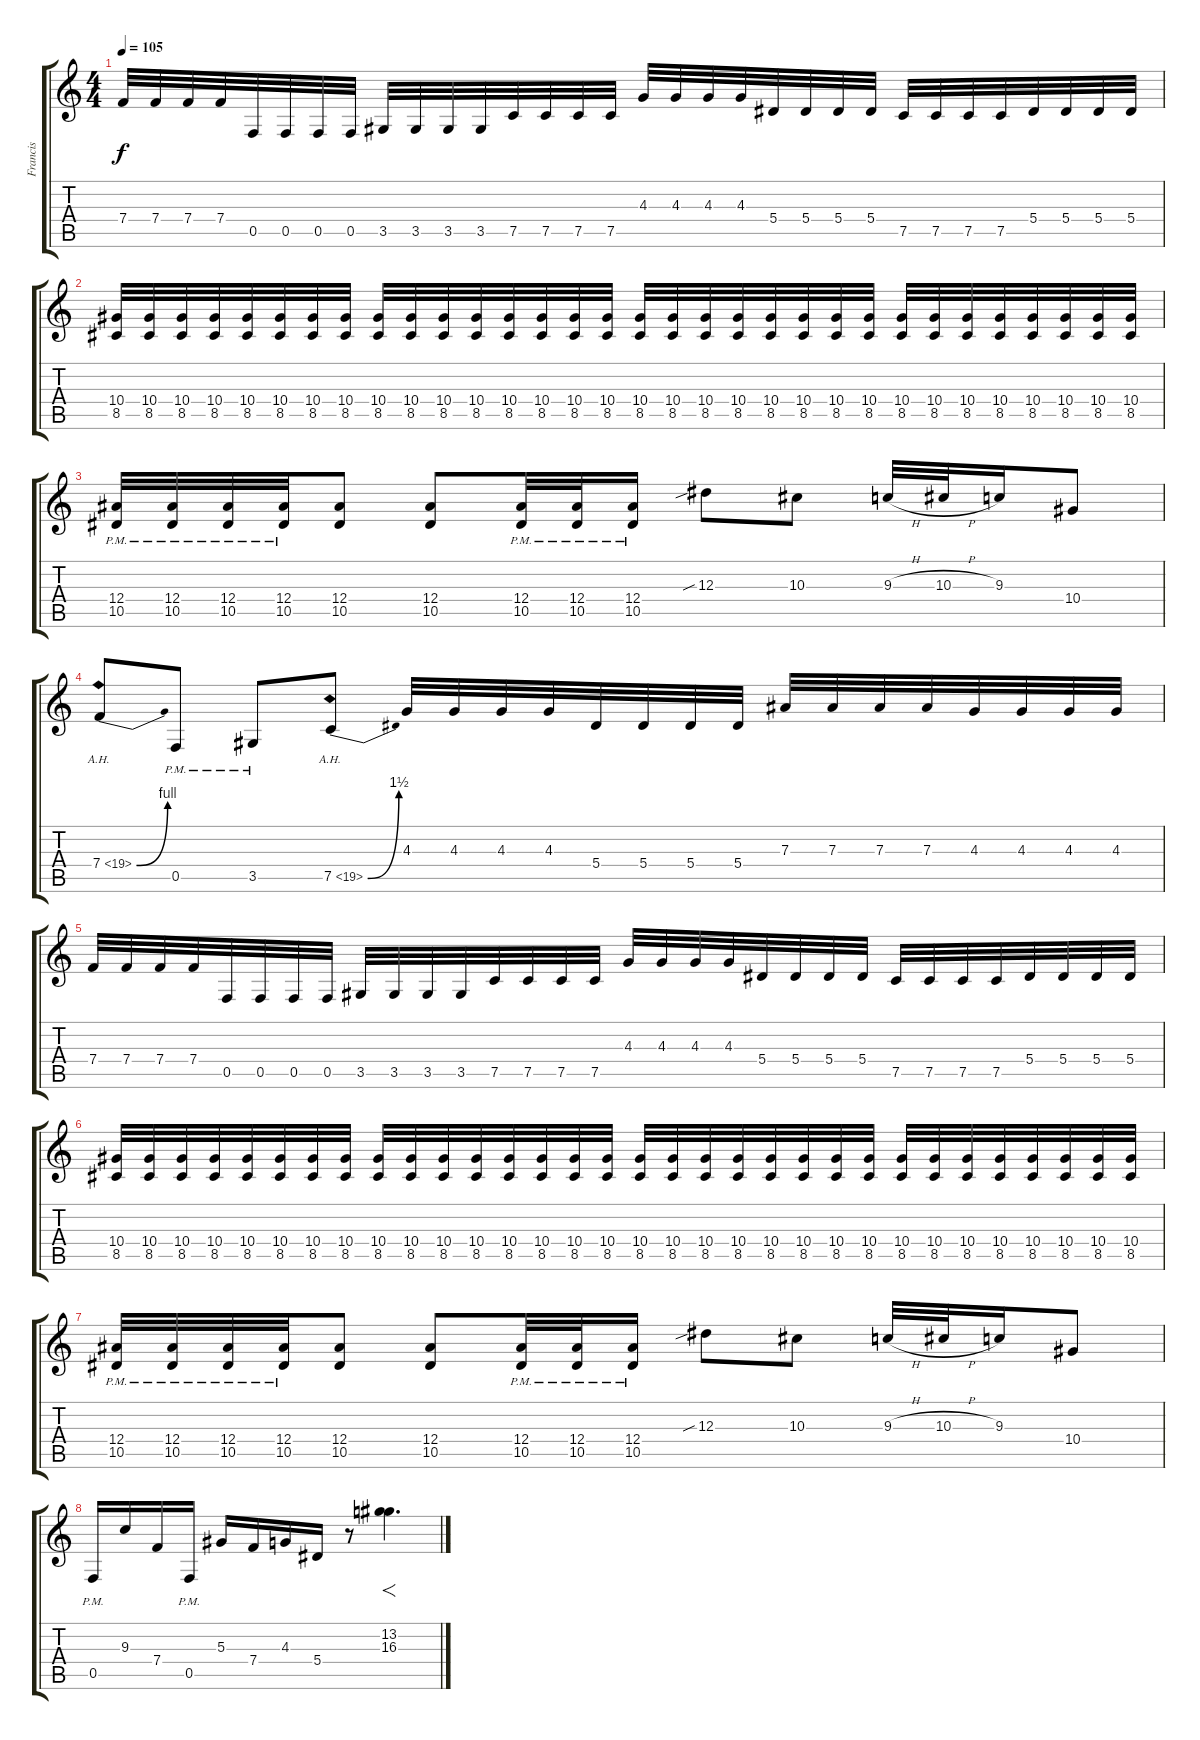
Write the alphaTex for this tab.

\track ("Francis" "Francis") {instrument distortionguitar}
\staff {score tabs}
\tuning (C4 G3 Eb3 Bb2 F2 C2) {hide}
\ts (4 4)
\tempo 105
\clef g2
\ks c
7.4.32{dy f} 7.4.32 7.4.32 7.4.32 0.5.32 0.5.32 0.5.32 0.5.32 3.5.32 3.5.32 3.5.32 3.5.32 7.5.32 7.5.32 7.5.32 7.5.32 4.3.32 4.3.32 4.3.32 4.3.32 5.4.32 5.4.32 5.4.32 5.4.32 7.5.32 7.5.32 7.5.32 7.5.32 5.4.32 5.4.32 5.4.32 5.4.32 |
(10.4 8.5).32 (10.4 8.5).32 (10.4 8.5).32 (10.4 8.5).32 (10.4 8.5).32 (10.4 8.5).32 (10.4 8.5).32 (10.4 8.5).32 (10.4 8.5).32 (10.4 8.5).32 (10.4 8.5).32 (10.4 8.5).32 (10.4 8.5).32 (10.4 8.5).32 (10.4 8.5).32 (10.4 8.5).32 (10.4 8.5).32 (10.4 8.5).32 (10.4 8.5).32 (10.4 8.5).32 (10.4 8.5).32 (10.4 8.5).32 (10.4 8.5).32 (10.4 8.5).32 (10.4 8.5).32 (10.4 8.5).32 (10.4 8.5).32 (10.4 8.5).32 (10.4 8.5).32 (10.4 8.5).32 (10.4 8.5).32 (10.4 8.5).32 |
(12.4{pm} 10.5{pm}).32 (12.4{pm} 10.5{pm}).32 (12.4{pm} 10.5{pm}).32 (12.4{pm} 10.5{pm}).32 (12.4 10.5).8 (12.4 10.5).8 (12.4{pm} 10.5{pm}).32 (12.4{pm} 10.5{pm}).32 (12.4{pm} 10.5{pm}).16 12.3{sib}.8 10.3.8 9.3{h}.32 10.3{h}.32 9.3.16 10.4.8 |
7.4{be (bend 0 0 60 4) ah 12}.8 0.5{pm}.8 3.5{pm}.8 7.5{be (bend 0 0 60 6) ah 12}.8 4.3.32 4.3.32 4.3.32 4.3.32 5.4.32 5.4.32 5.4.32 5.4.32 7.3.32 7.3.32 7.3.32 7.3.32 4.3.32 4.3.32 4.3.32 4.3.32 |
7.4.32 7.4.32 7.4.32 7.4.32 0.5.32 0.5.32 0.5.32 0.5.32 3.5.32 3.5.32 3.5.32 3.5.32 7.5.32 7.5.32 7.5.32 7.5.32 4.3.32 4.3.32 4.3.32 4.3.32 5.4.32 5.4.32 5.4.32 5.4.32 7.5.32 7.5.32 7.5.32 7.5.32 5.4.32 5.4.32 5.4.32 5.4.32 |
(10.4 8.5).32 (10.4 8.5).32 (10.4 8.5).32 (10.4 8.5).32 (10.4 8.5).32 (10.4 8.5).32 (10.4 8.5).32 (10.4 8.5).32 (10.4 8.5).32 (10.4 8.5).32 (10.4 8.5).32 (10.4 8.5).32 (10.4 8.5).32 (10.4 8.5).32 (10.4 8.5).32 (10.4 8.5).32 (10.4 8.5).32 (10.4 8.5).32 (10.4 8.5).32 (10.4 8.5).32 (10.4 8.5).32 (10.4 8.5).32 (10.4 8.5).32 (10.4 8.5).32 (10.4 8.5).32 (10.4 8.5).32 (10.4 8.5).32 (10.4 8.5).32 (10.4 8.5).32 (10.4 8.5).32 (10.4 8.5).32 (10.4 8.5).32 |
(12.4{pm} 10.5{pm}).32 (12.4{pm} 10.5{pm}).32 (12.4{pm} 10.5{pm}).32 (12.4{pm} 10.5{pm}).32 (12.4 10.5).8 (12.4 10.5).8 (12.4{pm} 10.5{pm}).32 (12.4{pm} 10.5{pm}).32 (12.4{pm} 10.5{pm}).16 12.3{sib}.8 10.3.8 9.3{h}.32 10.3{h}.32 9.3.16 10.4.8 |
0.5{pm}.16 9.3.16 7.4.16 0.5{pm}.16 5.3.16 7.4.16 4.3.16 5.4.16 r.8 (13.2 16.3).4{f d}
